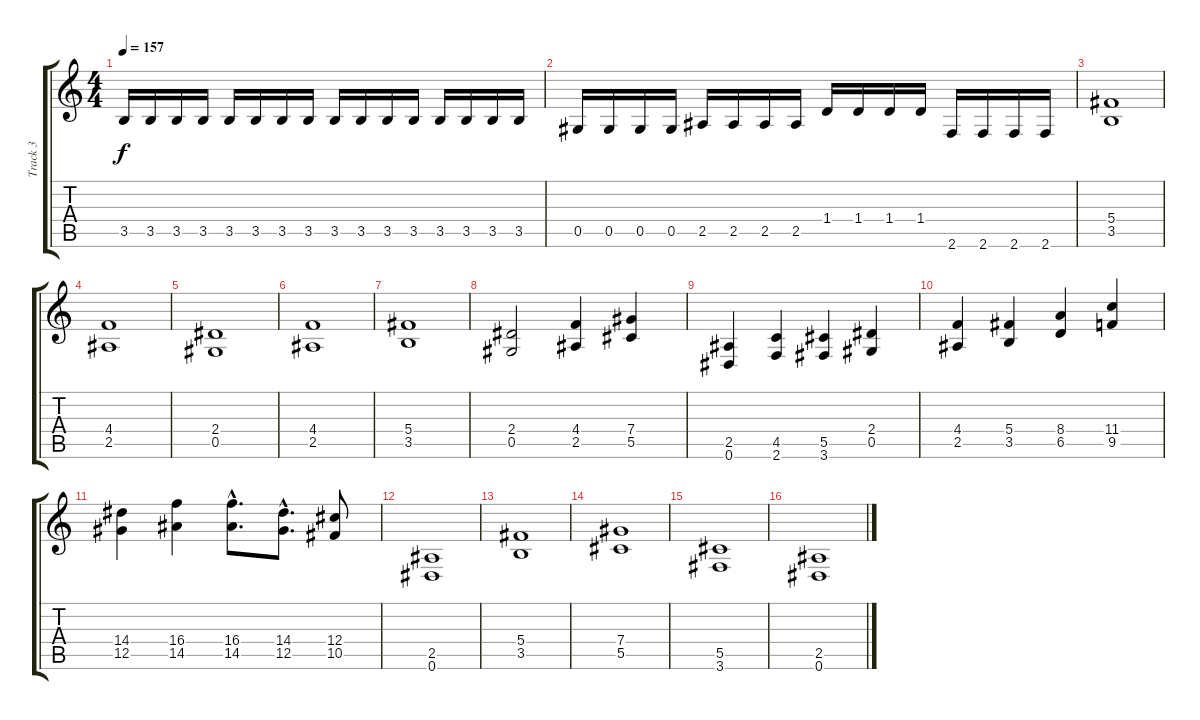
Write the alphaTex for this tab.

\track ("Track 3" "Track 3") {instrument distortionguitar}
\staff {score tabs}
\tuning (Eb4 Bb3 Gb3 Db3 Ab2 Eb2) {hide}
\ts (4 4)
\tempo 157
\clef g2
\ks c
3.5.16{dy f} 3.5.16 3.5.16 3.5.16 3.5.16 3.5.16 3.5.16 3.5.16 3.5.16 3.5.16 3.5.16 3.5.16 3.5.16 3.5.16 3.5.16 3.5.16 |
0.5.16 0.5.16 0.5.16 0.5.16 2.5.16 2.5.16 2.5.16 2.5.16 1.4.16 1.4.16 1.4.16 1.4.16 2.6.16 2.6.16 2.6.16 2.6.16 |
(5.4 3.5).1 |
(4.4 2.5).1 |
(2.4 0.5).1 |
(4.4 2.5).1 |
(5.4 3.5).1 |
(2.4 0.5).2 (4.4 2.5).4 (7.4 5.5).4 |
(2.5 0.6).4 (4.5 2.6).4 (5.5 3.6).4 (2.4 0.5).4 |
(4.4 2.5).4 (5.4 3.5).4 (8.4 6.5).4 (11.4 9.5).4 |
(14.4 12.5).4 (16.4 14.5).4 (16.4{hac} 14.5{hac}).8{d} (14.4{hac} 12.5{hac}).8{d} (12.4 10.5).8 |
(2.5 0.6).1 |
(5.4 3.5).1 |
(7.4 5.5).1 |
(5.5 3.6).1 |
(2.5 0.6).1
